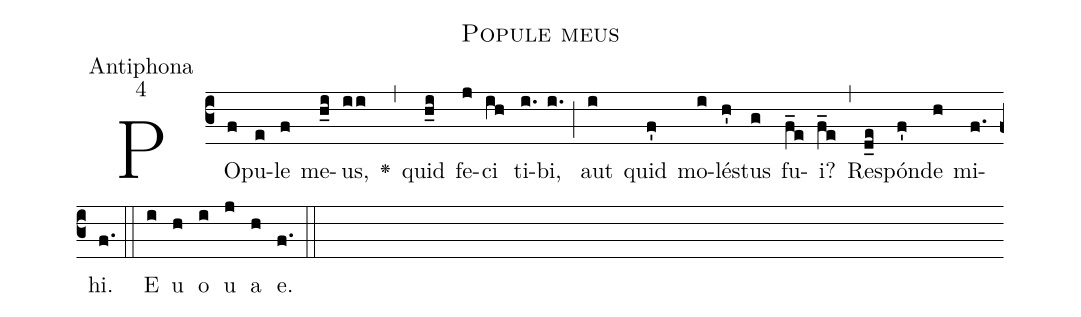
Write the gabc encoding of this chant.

name:Popule meus;
office-part:Antiphona;
mode:4;
%%
(c3)PO(f)pu(e)le(f) me(h_i)us,(ii) <v>\greheightstar</v>(,) quid(h_i) fe(j)ci(ih) ti(i.)bi,(i.) (;) aut(i) quid(f') mo(i)lé(h')stus(g) fu(f_e)i?(f_e) (,) Re(d_e)spón(f')de(h) mi(f.)hi.(f.) (::) E(i) u(h) o(i) u(j) a(h) e.(f.) (::)
